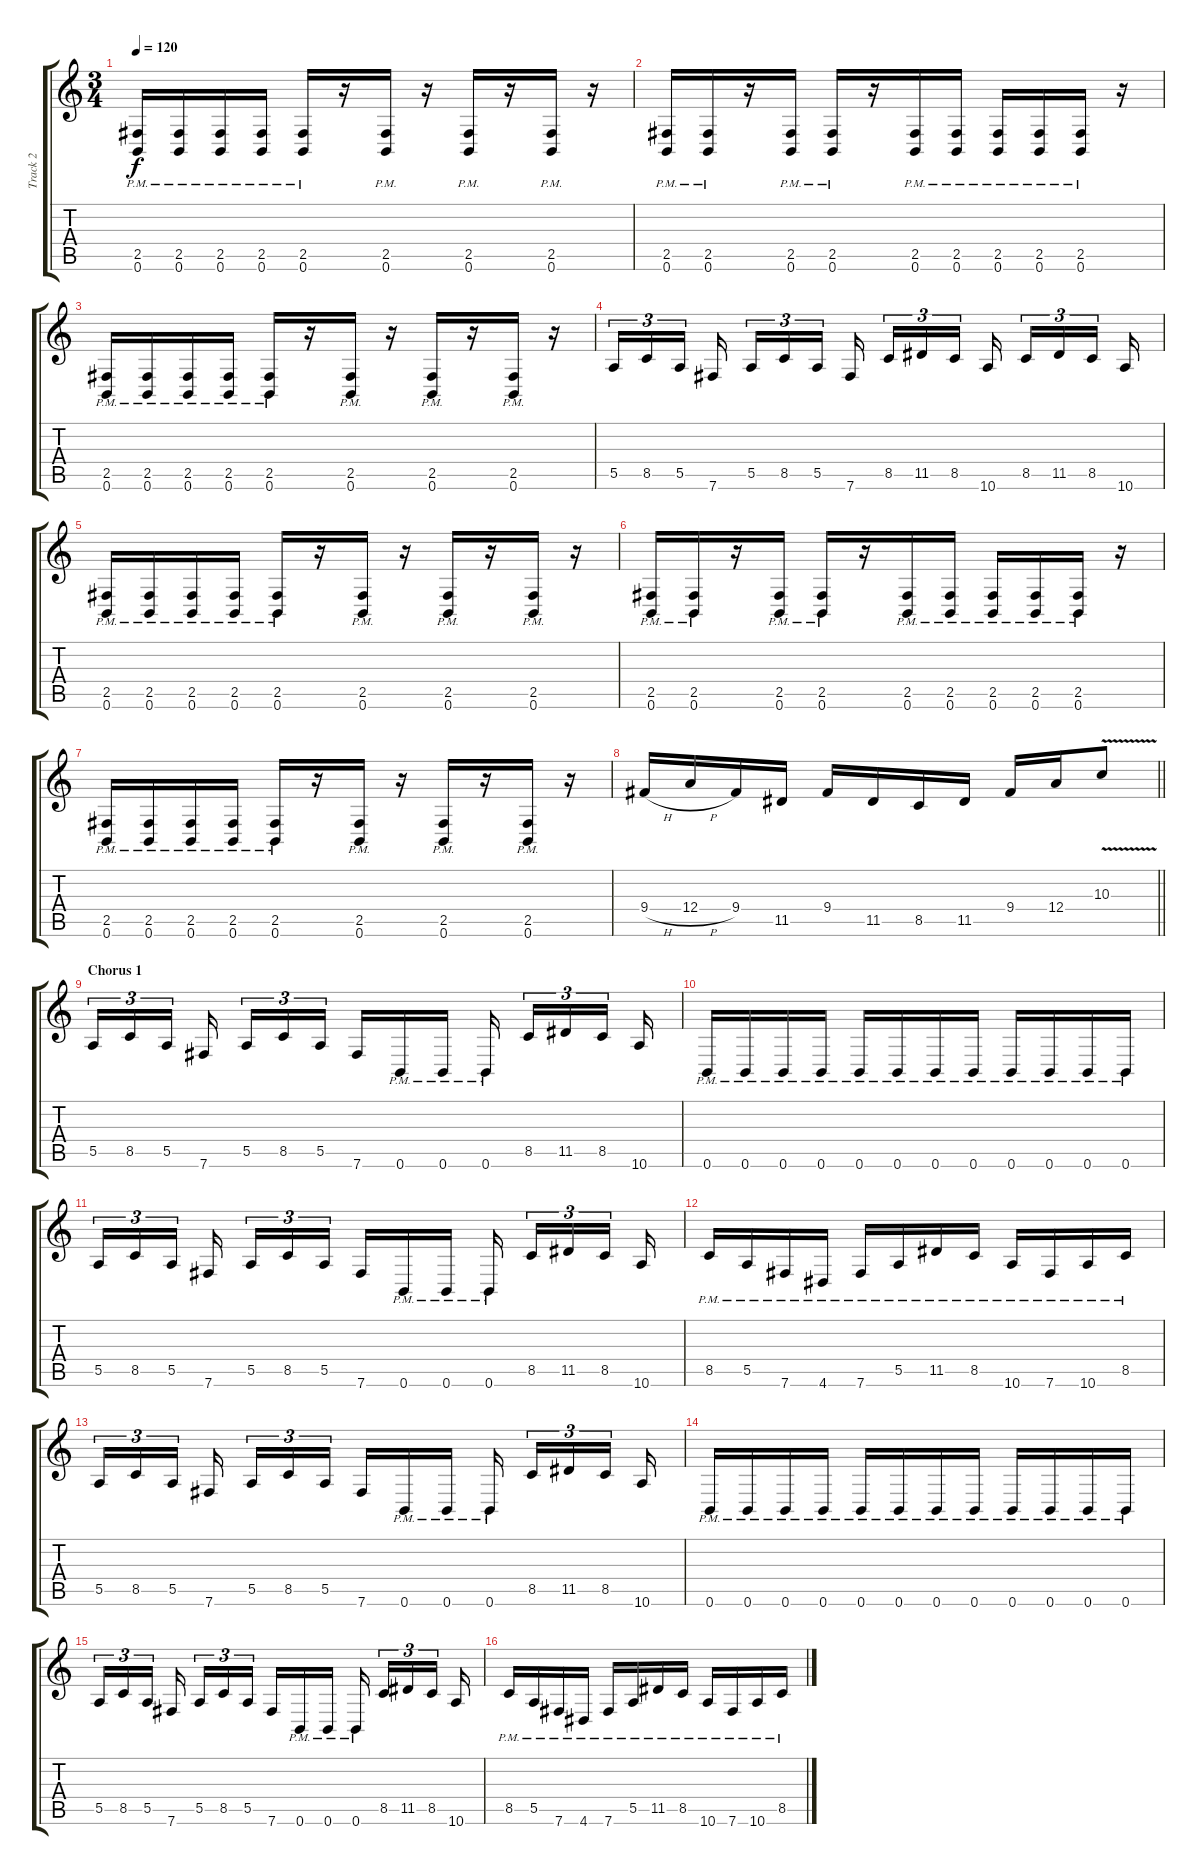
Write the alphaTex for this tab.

\track ("Track 2" "Track 2") {instrument distortionguitar}
\staff {score tabs}
\tuning (B3 Gb3 D3 A2 E2 B1) {hide}
\ts (3 4)
\tempo 120
\clef g2
\ks c
(2.5{pm} 0.6{pm}).16{dy f} (2.5{pm} 0.6{pm}).16 (2.5{pm} 0.6{pm}).16 (2.5{pm} 0.6{pm}).16 (2.5{pm} 0.6{pm}).16 r.16 (2.5{pm} 0.6{pm}).16 r.16 (2.5{pm} 0.6{pm}).16 r.16 (2.5{pm} 0.6{pm}).16 r.16 |
(2.5{pm} 0.6{pm}).16 (2.5{pm} 0.6{pm}).16 r.16 (2.5{pm} 0.6{pm}).16 (2.5{pm} 0.6{pm}).16 r.16 (2.5{pm} 0.6{pm}).16 (2.5{pm} 0.6{pm}).16 (2.5{pm} 0.6{pm}).16 (2.5{pm} 0.6{pm}).16 (2.5{pm} 0.6{pm}).16 r.16 |
(2.5{pm} 0.6{pm}).16 (2.5{pm} 0.6{pm}).16 (2.5{pm} 0.6{pm}).16 (2.5{pm} 0.6{pm}).16 (2.5{pm} 0.6{pm}).16 r.16 (2.5{pm} 0.6{pm}).16 r.16 (2.5{pm} 0.6{pm}).16 r.16 (2.5{pm} 0.6{pm}).16 r.16 |
5.5.16{tu (3 2)} 8.5.16{tu (3 2)} 5.5.16{tu (3 2) beam splitsecondary} 7.6.16{beam splitsecondary} 5.5.16{tu (3 2)} 8.5.16{tu (3 2)} 5.5.16{tu (3 2) beam splitsecondary} 7.6.16{beam splitsecondary} 8.5.16{tu (3 2)} 11.5.16{tu (3 2)} 8.5.16{tu (3 2)} 10.6.16{beam splitsecondary} 8.5.16{tu (3 2)} 11.5.16{tu (3 2)} 8.5.16{tu (3 2) beam splitsecondary} 10.6.16 |
(2.5{pm} 0.6{pm}).16 (2.5{pm} 0.6{pm}).16 (2.5{pm} 0.6{pm}).16 (2.5{pm} 0.6{pm}).16 (2.5{pm} 0.6{pm}).16 r.16 (2.5{pm} 0.6{pm}).16 r.16 (2.5{pm} 0.6{pm}).16 r.16 (2.5{pm} 0.6{pm}).16 r.16 |
(2.5{pm} 0.6{pm}).16 (2.5{pm} 0.6{pm}).16 r.16 (2.5{pm} 0.6{pm}).16 (2.5{pm} 0.6{pm}).16 r.16 (2.5{pm} 0.6{pm}).16 (2.5{pm} 0.6{pm}).16 (2.5{pm} 0.6{pm}).16 (2.5{pm} 0.6{pm}).16 (2.5{pm} 0.6{pm}).16 r.16 |
(2.5{pm} 0.6{pm}).16 (2.5{pm} 0.6{pm}).16 (2.5{pm} 0.6{pm}).16 (2.5{pm} 0.6{pm}).16 (2.5{pm} 0.6{pm}).16 r.16 (2.5{pm} 0.6{pm}).16 r.16 (2.5{pm} 0.6{pm}).16 r.16 (2.5{pm} 0.6{pm}).16 r.16 |
\barLineRight lightlight
9.4{h}.16 12.4{h}.16 9.4.16 11.5.16 9.4.16 11.5.16 8.5.16 11.5.16 9.4.16 12.4.16 10.3{v}.8 |
\section ("" "Chorus 1")
5.5.16{tu (3 2)} 8.5.16{tu (3 2)} 5.5.16{tu (3 2) beam splitsecondary} 7.6.16{beam splitsecondary} 5.5.16{tu (3 2)} 8.5.16{tu (3 2)} 5.5.16{tu (3 2) beam splitsecondary} 7.6.16 0.6{pm}.16 0.6{pm}.16 0.6{pm}.16{beam splitsecondary} 8.5.16{tu (3 2)} 11.5.16{tu (3 2)} 8.5.16{tu (3 2) beam splitsecondary} 10.6.16 |
0.6{pm}.16 0.6{pm}.16 0.6{pm}.16 0.6{pm}.16 0.6{pm}.16 0.6{pm}.16 0.6{pm}.16 0.6{pm}.16 0.6{pm}.16 0.6{pm}.16 0.6{pm}.16 0.6{pm}.16 |
5.5.16{tu (3 2)} 8.5.16{tu (3 2)} 5.5.16{tu (3 2) beam splitsecondary} 7.6.16{beam splitsecondary} 5.5.16{tu (3 2)} 8.5.16{tu (3 2)} 5.5.16{tu (3 2) beam splitsecondary} 7.6.16 0.6{pm}.16 0.6{pm}.16 0.6{pm}.16{beam splitsecondary} 8.5.16{tu (3 2)} 11.5.16{tu (3 2)} 8.5.16{tu (3 2) beam splitsecondary} 10.6.16 |
8.5{pm}.16 5.5{pm}.16 7.6{pm}.16 4.6{pm}.16 7.6{pm}.16 5.5{pm}.16 11.5{pm}.16 8.5{pm}.16 10.6{pm}.16 7.6{pm}.16 10.6{pm}.16 8.5{pm}.16 |
5.5.16{tu (3 2)} 8.5.16{tu (3 2)} 5.5.16{tu (3 2) beam splitsecondary} 7.6.16{beam splitsecondary} 5.5.16{tu (3 2)} 8.5.16{tu (3 2)} 5.5.16{tu (3 2) beam splitsecondary} 7.6.16 0.6{pm}.16 0.6{pm}.16 0.6{pm}.16{beam splitsecondary} 8.5.16{tu (3 2)} 11.5.16{tu (3 2)} 8.5.16{tu (3 2) beam splitsecondary} 10.6.16 |
0.6{pm}.16 0.6{pm}.16 0.6{pm}.16 0.6{pm}.16 0.6{pm}.16 0.6{pm}.16 0.6{pm}.16 0.6{pm}.16 0.6{pm}.16 0.6{pm}.16 0.6{pm}.16 0.6{pm}.16 |
5.5.16{tu (3 2)} 8.5.16{tu (3 2)} 5.5.16{tu (3 2) beam splitsecondary} 7.6.16{beam splitsecondary} 5.5.16{tu (3 2)} 8.5.16{tu (3 2)} 5.5.16{tu (3 2) beam splitsecondary} 7.6.16 0.6{pm}.16 0.6{pm}.16 0.6{pm}.16{beam splitsecondary} 8.5.16{tu (3 2)} 11.5.16{tu (3 2)} 8.5.16{tu (3 2) beam splitsecondary} 10.6.16 |
8.5{pm}.16 5.5{pm}.16 7.6{pm}.16 4.6{pm}.16 7.6{pm}.16 5.5{pm}.16 11.5{pm}.16 8.5{pm}.16 10.6{pm}.16 7.6{pm}.16 10.6{pm}.16 8.5{pm}.16
